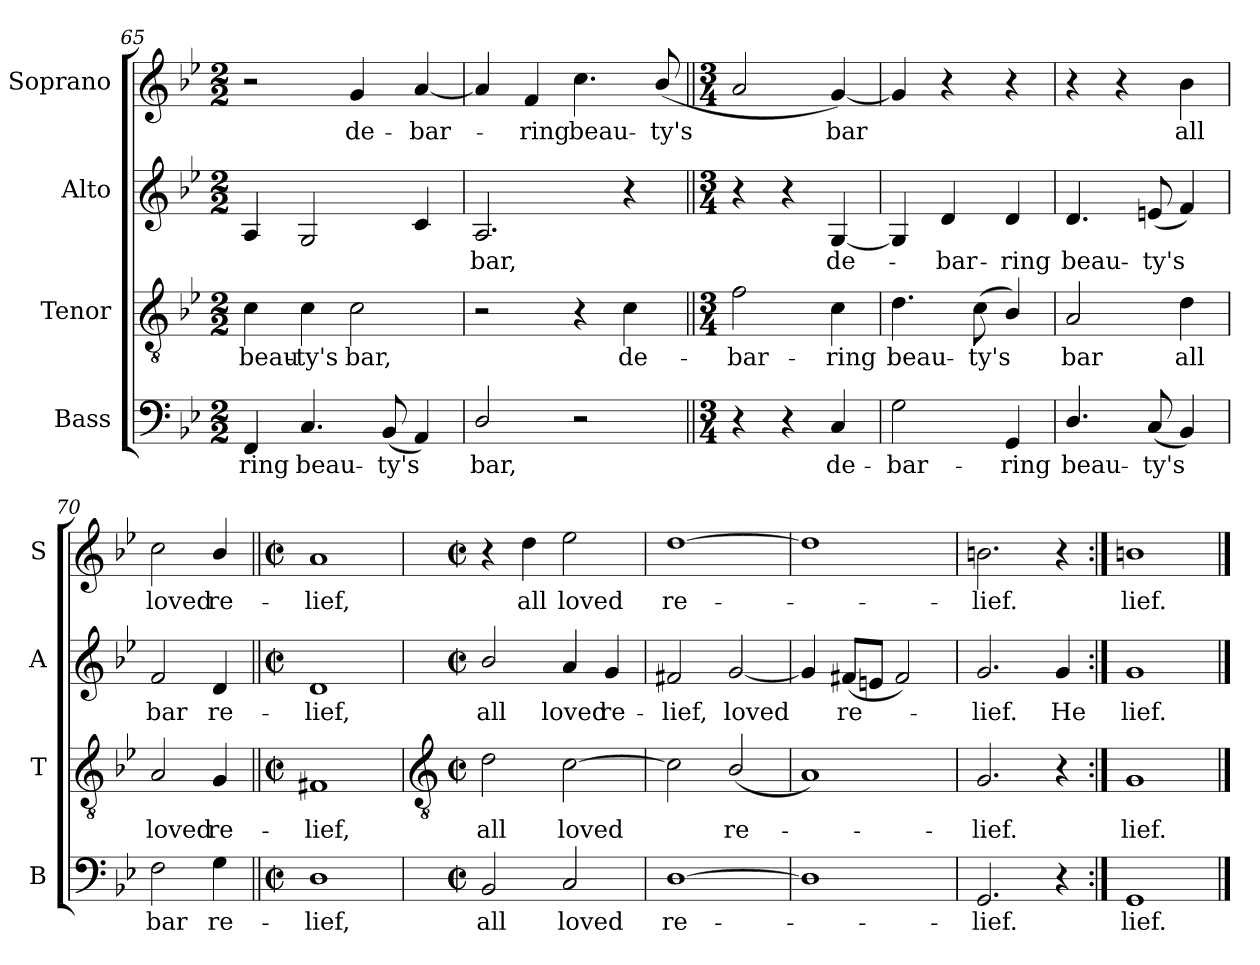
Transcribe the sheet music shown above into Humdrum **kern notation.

**kern	**text	**kern	**text	**kern	**text	**kern	**text
*part4	*part4	*part3	*part3	*part2	*part2	*part1	*part1
*staff4	*staff4	*staff3	*staff3	*staff2	*staff2	*staff1	*staff1
*I"Bass	*	*I"Tenor	*	*I"Alto	*	*I"Soprano	*
*I'B	*	*I'T	*	*I'A	*	*I'S	*
!!LO:LB:g=z
*clefF4	*	*clefGv2	*	*clefG2	*	*clefG2	*
*k[b-e-]	*	*k[b-e-]	*	*k[b-e-]	*	*k[b-e-]	*
*B-:	*	*B-:	*	*B-:	*	*B-:	*
*M2/2	*	*M2/2	*	*M2/2	*	*M2/2	*
=65	=65	=65	=65	=65	=65	=65	=65
!	!LO:LY:b	!	!LO:LY:b	!	!	!	!
4FF	-ring	4c	beau-	4A	.	2r	.
!	!LO:LY:b	!	!LO:LY:b	!	!	!	!
4.C	beau-	4c	-ty's	2G	.	.	.
!	!	!	!LO:LY:b	!	!	!	!LO:LY:b
.	.	2c	bar,	.	.	4g	de-
!	!LO:LY:b	!	!	!	!	!	!
(<8BB-L	-ty's	.	.	.	.	.	.
!	!	!	!	!	!	!	!LO:LY:b
4AA)	.	.	.	4c	.	[4a	-bar-
=66	=66	=66	=66	=66	=66	=66	=66
!	!LO:LY:b	!	!	!	!LO:LY:b	!	!
2D/	bar,	2r	.	2.A	bar,	4a]	.
!	!	!	!	!	!	!	!LO:LY:b
.	.	.	.	.	.	4f	ring
!	!	!	!	!	!	!	!LO:LY:b
2r	.	4r	.	.	.	4.cc	beau-
!	!	!	!LO:LY:b	!	!	!	!
.	.	4c	de-	4r	.	.	.
!	!	!	!	!	!	!	!LO:LY:b
.	.	.	.	.	.	(<8b-/L	-ty's
=67||	=67||	=67||	=67||	=67||	=67||	=67||	=67||
*M3/4	*	*M3/4	*	*M3/4	*	*M3/4	*
!	!	!	!LO:LY:b	!	!	!	!
4r	.	2f	-bar-	4r	.	2a	.
4r	.	.	.	4r	.	.	.
!	!LO:LY:b	!	!LO:LY:b	!	!LO:LY:b	!	!LO:LY:b
4C	de-	4c	-ring	[4G	de-	[4g)	bar
=68	=68	=68	=68	=68	=68	=68	=68
!	!LO:LY:b	!	!LO:LY:b	!	!	!	!
2G	-bar-	4.d	beau-	4G]	.	4g]	.
!	!	!	!	!	!LO:LY:b	!	!
.	.	.	.	4d	bar-	4r	.
!	!	!	!LO:LY:b	!	!	!	!
.	.	(<8cL	-ty's	.	.	.	.
!	!LO:LY:b	!	!	!	!LO:LY:b	!	!
4GG	-ring	4B-/)	.	4d	-ring	4r	.
=69	=69	=69	=69	=69	=69	=69	=69
!	!LO:LY:b	!	!LO:LY:b	!	!LO:LY:b	!	!
4.D/	beau-	2A	bar	4.d	beau-	4r	.
.	.	.	.	.	.	4r	.
!	!LO:LY:b	!	!	!	!LO:LY:b	!	!
(<8C	-ty's	.	.	(<8enL	-ty's	.	.
!	!	!	!LO:LY:b	!	!	!	!LO:LY:b
4BB-)	.	4d	all	4f)	.	4b-	all
=70	=70	=70	=70	=70	=70	=70	=70
!	!LO:LY:b	!	!LO:LY:b	!	!LO:LY:b	!	!LO:LY:b
2F	bar	2A	loved	2f	bar	2cc	loved
!	!LO:LY:b	!	!LO:LY:b	!	!LO:LY:b	!	!LO:LY:b
4G	re-	4G	re-	4d	re-	4b-/	re-
=71||	=71||	=71||	=71||	=71||	=71||	=71||	=71||
*M2/2	*	*M2/2	*	*M2/2	*	*M2/2	*
*met(c|)	*	*met(c|)	*	*met(c|)	*	*met(c|)	*
!	!LO:LY:b	!	!LO:LY:b	!	!LO:LY:b	!	!LO:LY:b
1D	-lief,	1F#X	-lief,	1d	-lief,	1a	-lief,
!!LO:LB:g=z
=72	=72	=72	=72	=72	=72	=72	=72
*	*	*clefGv2	*	*	*	*	*
*M2/2	*	*M2/2	*	*M2/2	*	*M2/2	*
*met(c|)	*	*met(c|)	*	*met(c|)	*	*met(c|)	*
!	!LO:LY:b	!	!LO:LY:b	!	!LO:LY:b	!	!
2BB-	all	2d	all	2b-/	all	4r	.
!	!	!	!	!	!	!	!LO:LY:b
.	.	.	.	.	.	4dd	all
!	!LO:LY:b	!	!LO:LY:b	!	!LO:LY:b	!	!LO:LY:b
2C	loved	[2c	loved	4a	loved	2ee-	loved
!	!	!	!	!	!LO:LY:b	!	!
.	.	.	.	4g	re-	.	.
=73	=73	=73	=73	=73	=73	=73	=73
!	!LO:LY:b	!	!	!	!LO:LY:b	!	!LO:LY:b
[1D	re-	2c]	.	2f#X	-lief,	[1dd	re-
!	!	!	!LO:LY:b	!	!LO:LY:b	!	!
.	.	(<2B-/	re-	[2g	loved	.	.
=74	=74	=74	=74	=74	=74	=74	=74
1D]	.	1A)	.	4g]	.	1dd]	.
!	!	!	!	!	!LO:LY:b	!	!
.	.	.	.	(<8f#XL	re-	.	.
.	.	.	.	8enJ	.	.	.
.	.	.	.	2f#)	.	.	.
=75	=75	=75	=75	=75	=75	=75	=75
!	!LO:LY:b	!	!LO:LY:b	!	!LO:LY:b	!	!LO:LY:b
2.GG	lief.	2.G	lief.	2.g	lief.	2.bn	lief.
!	!	!	!	!	!LO:LY:b	!	!
4r	.	4r	.	4g	He	4r	.
=76:|!	=76:|!	=76:|!	=76:|!	=76:|!	=76:|!	=76:|!	=76:|!
!	!LO:LY:b	!	!LO:LY:b	!	!LO:LY:b	!	!LO:LY:b
1GG	lief.	1G	lief.	1g	lief.	1bn	lief.
==	==	==	==	==	==	==	==
*-	*-	*-	*-	*-	*-	*-	*-
